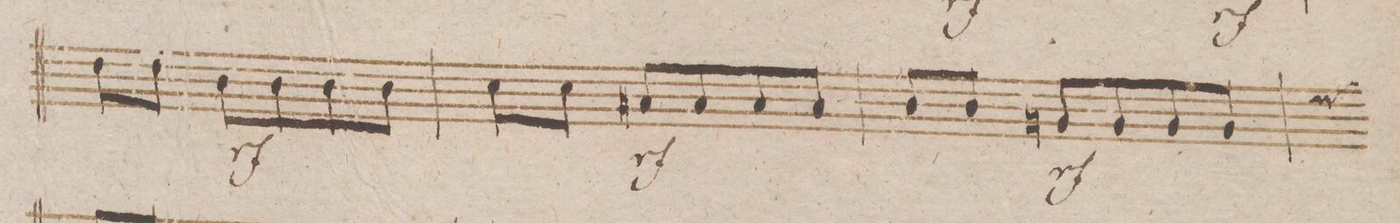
**kern	**dynam
*I"Violoncello et Baſso.	*
*clefF4	*
*k[b-]	*
*M3/4	*
8F\L	.
8F\J	.
8D\L	rf
8D\	.
8D\	.
8D\J	.
=88	=88
8E\L	.
8E\J	.
8C#X/L	rf
8C#/	.
8C#/	.
8C#/J	.
=89	=89
8D/L	.
8D/J	.
8BBn/L	rf
8BB/	.
8BB/	.
8BB/J	.
*custos:G	*
=90	=90
*-	*-
